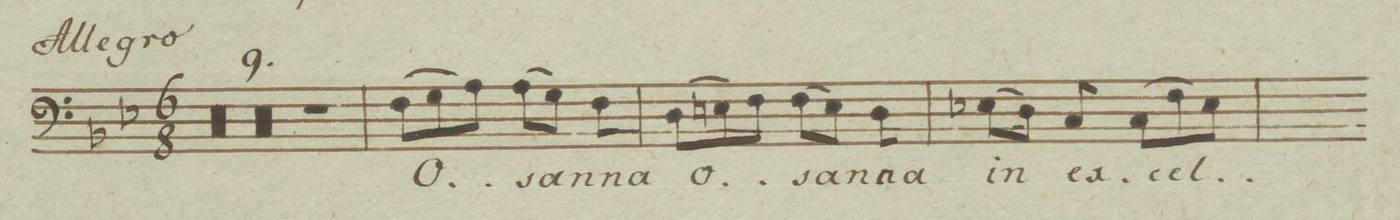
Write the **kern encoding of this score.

**kern	**text	**dynam
*I"Basso.	*	*
*clefF4	*	*
*k[b-e-]	*	*
*met(c)	*	*
*M6/8	*	*
0.r	.	.
=185	=185	=185
=186	=186	=186
=187	=187	=187
=188	=188	=188
0.r	.	.
=189	=189	=189
=190	=190	=190
=191	=191	=191
=192	=192	=192
2.r	.	.
=193	=193	=193
(8F\L	O-	.
8G\	.	.
8A\J)	.	.
(8A\L	-san-	.
8G\J)	.	.
8F\	-na	.
=194	=194	=194
(8D\L	o-	.
8En\	.	.
8F\J)	.	.
(8F\L	-san-	.
8E\J)	.	.
8D\	-na	.
=195	=195	=195
(8E-X\L	in	.
8D\J)	.	.
8C/	ex-	.
(8C\L	-cel-	.
8F\	.	.
8E-\J)	.	.
=196	=196	=196
*-	*-	*-
